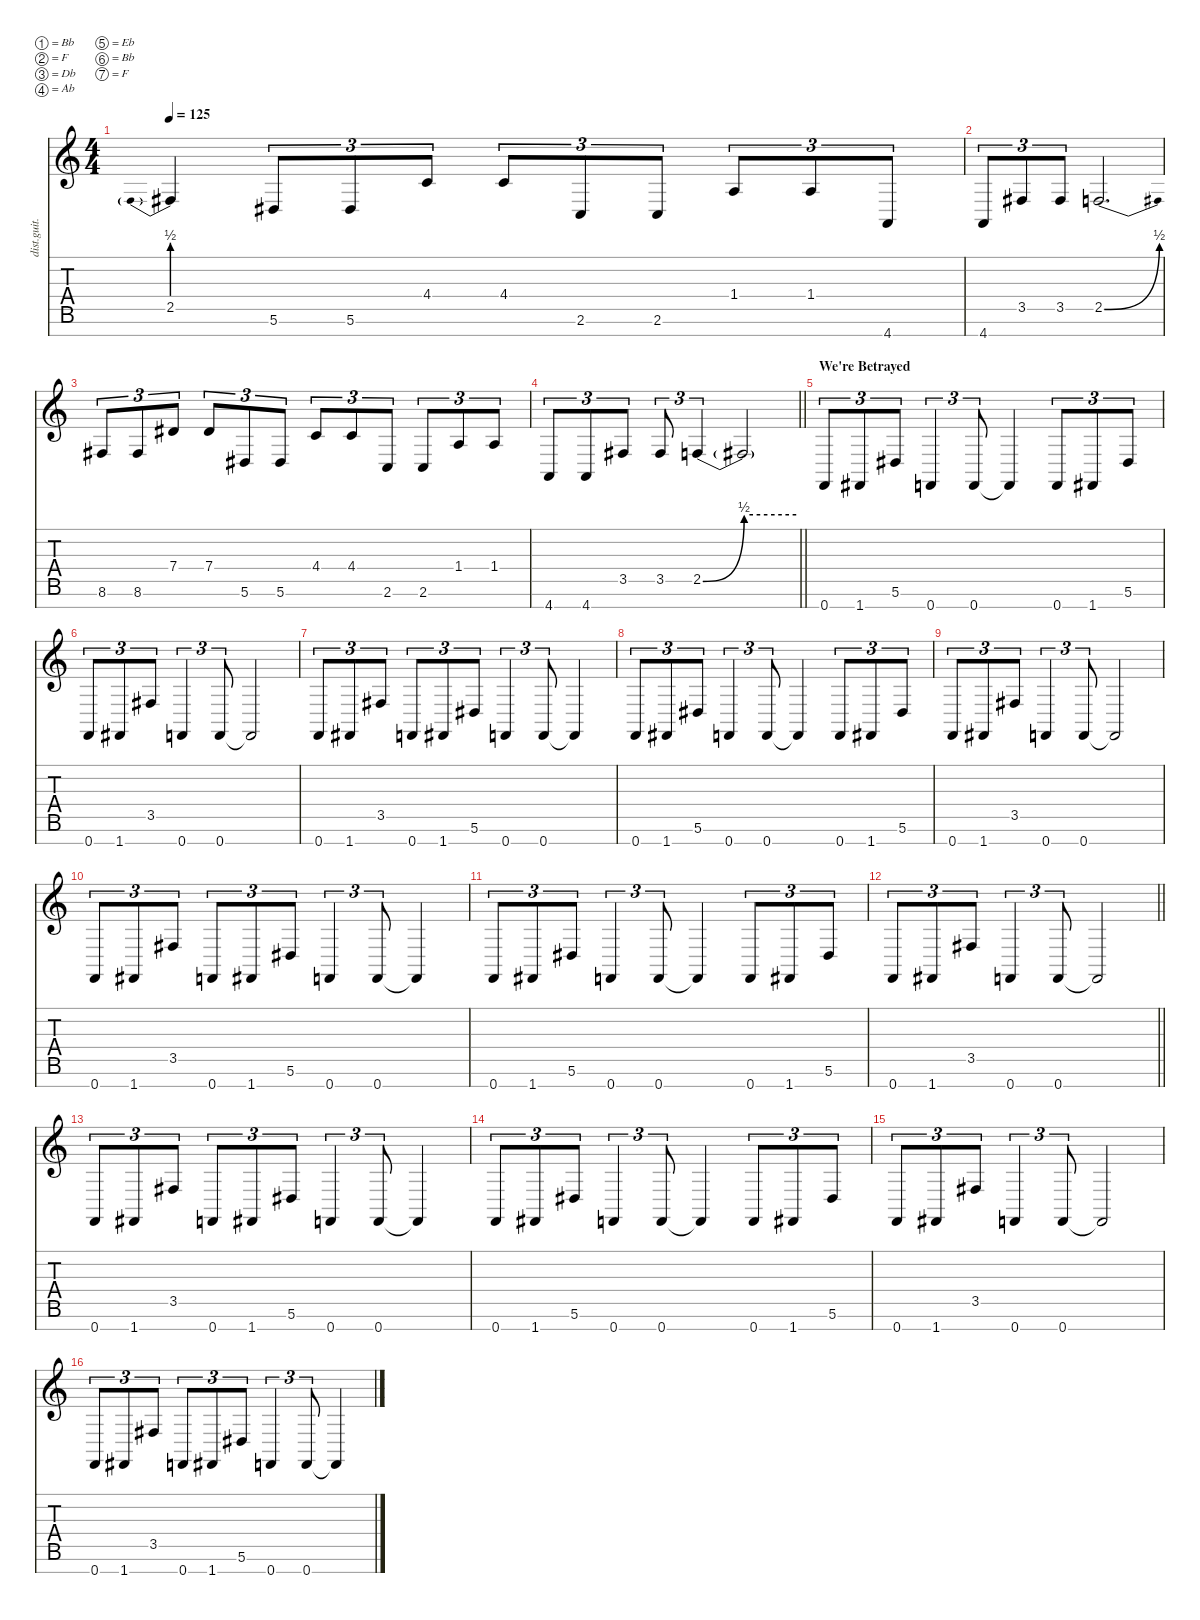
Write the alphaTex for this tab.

\defaultSystemsLayout 4
\hideDynamics
\bracketExtendMode nobrackets
\track ("8 string GUITAR 2 (Marten Hagstrom)" "dist.guit.") {instrument distortionguitar}
\staff {score tabs}
\tuning (Bb3 F3 Db3 Ab2 Eb2 Bb1 F1)
\ts (4 4)
\tempo 125
\clef g2
\ks c
2.5{be (prebend 0 2 60 2) t}.4{dy f beam Up} 5.6{acc #}.8{tu (3 2) beam Up} 5.6{acc #}.8{tu (3 2) beam Up} 4.4.8{tu (3 2) beam Up} 4.4.8{tu (3 2) beam Up} 2.6.8{tu (3 2) beam Up} 2.6.8{tu (3 2) beam Up} 1.4.8{tu (3 2) beam Up} 1.4.8{tu (3 2) beam Up} 4.7.8{tu (3 2) beam Up} |
4.7.8{tu (3 2) beam Up} 3.5{acc #}.8{tu (3 2) beam Up} 3.5{acc #}.8{tu (3 2) beam Up} 2.5{be (bend 0 0 60 2)}.2{d beam Up} |
8.6{acc #}.8{tu (3 2) beam Up} 8.6{acc #}.8{tu (3 2) beam Up} 7.4{acc #}.8{tu (3 2) beam Up} 7.4{acc #}.8{tu (3 2) beam Up} 5.6{acc #}.8{tu (3 2) beam Up} 5.6{acc #}.8{tu (3 2) beam Up} 4.4.8{tu (3 2) beam Up} 4.4.8{tu (3 2) beam Up} 2.6.8{tu (3 2) beam Up} 2.6.8{tu (3 2) beam Up} 1.4.8{tu (3 2) beam Up} 1.4.8{tu (3 2) beam Up} |
\barLineRight lightlight
4.7.8{tu (3 2) beam Up} 4.7.8{tu (3 2) beam Up} 3.5{acc #}.8{tu (3 2) beam Up} 3.5{acc #}.8{tu (3 2) beam Up} 2.5{be (bend 0 0 60 2)}.4{tu (3 2) beam Up} 2.5{be (hold 0 2 60 2) t}.2{beam Up} |
\section ("" "We're Betrayed")
0.7.8{tu (3 2) beam Up} 1.7{acc #}.8{tu (3 2) beam Up} 5.6{acc #}.8{tu (3 2) beam Up} 0.7.4{tu (3 2) beam Up} 0.7.8{tu (3 2) beam Up} 0.7{t}.4{beam Up} 0.7.8{tu (3 2) beam Up} 1.7{acc #}.8{tu (3 2) beam Up} 5.6{acc #}.8{tu (3 2) beam Up} |
0.7.8{tu (3 2) beam Up} 1.7{acc #}.8{tu (3 2) beam Up} 3.5{acc #}.8{tu (3 2) beam Up} 0.7.4{tu (3 2) beam Up} 0.7.8{tu (3 2) beam Up} 0.7{t}.2{beam Up} |
0.7.8{tu (3 2) beam Up} 1.7{acc #}.8{tu (3 2) beam Up} 3.5{acc #}.8{tu (3 2) beam Up} 0.7.8{tu (3 2) beam Up} 1.7{acc #}.8{tu (3 2) beam Up} 5.6{acc #}.8{tu (3 2) beam Up} 0.7.4{tu (3 2) beam Up} 0.7.8{tu (3 2) beam Up} 0.7{t}.4{beam Up} |
0.7.8{tu (3 2) beam Up} 1.7{acc #}.8{tu (3 2) beam Up} 5.6{acc #}.8{tu (3 2) beam Up} 0.7.4{tu (3 2) beam Up} 0.7.8{tu (3 2) beam Up} 0.7{t}.4{beam Up} 0.7.8{tu (3 2) beam Up} 1.7{acc #}.8{tu (3 2) beam Up} 5.6{acc #}.8{tu (3 2) beam Up} |
0.7.8{tu (3 2) beam Up} 1.7{acc #}.8{tu (3 2) beam Up} 3.5{acc #}.8{tu (3 2) beam Up} 0.7.4{tu (3 2) beam Up} 0.7.8{tu (3 2) beam Up} 0.7{t}.2{beam Up} |
0.7.8{tu (3 2) beam Up} 1.7{acc #}.8{tu (3 2) beam Up} 3.5{acc #}.8{tu (3 2) beam Up} 0.7.8{tu (3 2) beam Up} 1.7{acc #}.8{tu (3 2) beam Up} 5.6{acc #}.8{tu (3 2) beam Up} 0.7.4{tu (3 2) beam Up} 0.7.8{tu (3 2) beam Up} 0.7{t}.4{beam Up} |
0.7.8{tu (3 2) beam Up} 1.7{acc #}.8{tu (3 2) beam Up} 5.6{acc #}.8{tu (3 2) beam Up} 0.7.4{tu (3 2) beam Up} 0.7.8{tu (3 2) beam Up} 0.7{t}.4{beam Up} 0.7.8{tu (3 2) beam Up} 1.7{acc #}.8{tu (3 2) beam Up} 5.6{acc #}.8{tu (3 2) beam Up} |
\barLineRight lightlight
0.7.8{tu (3 2) beam Up} 1.7{acc #}.8{tu (3 2) beam Up} 3.5{acc #}.8{tu (3 2) beam Up} 0.7.4{tu (3 2) beam Up} 0.7.8{tu (3 2) beam Up} 0.7{t}.2{beam Up} |
0.7.8{tu (3 2) beam Up} 1.7{acc #}.8{tu (3 2) beam Up} 3.5{acc #}.8{tu (3 2) beam Up} 0.7.8{tu (3 2) beam Up} 1.7{acc #}.8{tu (3 2) beam Up} 5.6{acc #}.8{tu (3 2) beam Up} 0.7.4{tu (3 2) beam Up} 0.7.8{tu (3 2) beam Up} 0.7{t}.4{beam Up} |
0.7.8{tu (3 2) beam Up} 1.7{acc #}.8{tu (3 2) beam Up} 5.6{acc #}.8{tu (3 2) beam Up} 0.7.4{tu (3 2) beam Up} 0.7.8{tu (3 2) beam Up} 0.7{t}.4{beam Up} 0.7.8{tu (3 2) beam Up} 1.7{acc #}.8{tu (3 2) beam Up} 5.6{acc #}.8{tu (3 2) beam Up} |
0.7.8{tu (3 2) beam Up} 1.7{acc #}.8{tu (3 2) beam Up} 3.5{acc #}.8{tu (3 2) beam Up} 0.7.4{tu (3 2) beam Up} 0.7.8{tu (3 2) beam Up} 0.7{t}.2{beam Up} |
0.7.8{tu (3 2) beam Up} 1.7{acc #}.8{tu (3 2) beam Up} 3.5{acc #}.8{tu (3 2) beam Up} 0.7.8{tu (3 2) beam Up} 1.7{acc #}.8{tu (3 2) beam Up} 5.6{acc #}.8{tu (3 2) beam Up} 0.7.4{tu (3 2) beam Up} 0.7.8{tu (3 2) beam Up} 0.7{t}.4{beam Up}
